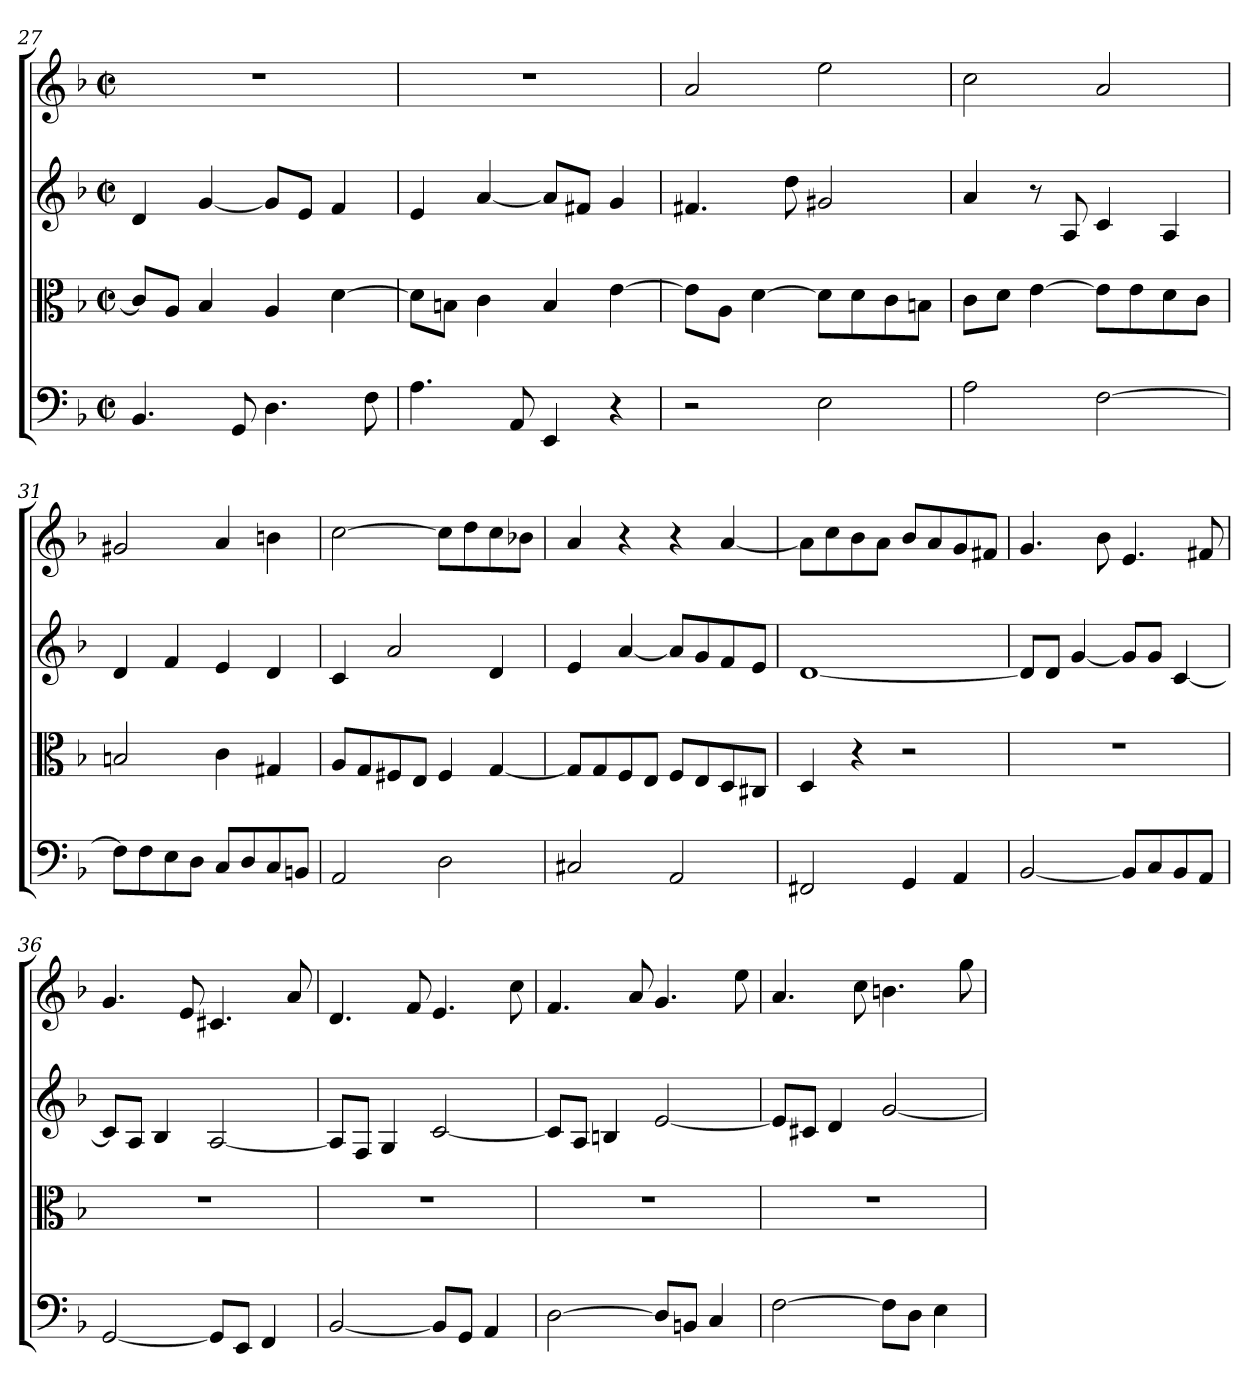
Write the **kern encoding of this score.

**kern	**kern	**kern	**kern
*part4	*part3	*part2	*part1
*staff4	*staff3	*staff2	*staff1
*clefF4	*clefC3	*clefG2	*clefG2
*k[b-]	*k[b-]	*k[b-]	*k[b-]
*d:	*d:	*d:	*d:
*M2/2	*M2/2	*M2/2	*M2/2
*met(c|)	*met(c|)	*met(c|)	*met(c|)
=27	=27	=27	=27
4.BB-	8cL]	4d	1r
.	8AJ	.	.
.	4B-	[4g	.
8GG	.	.	.
4.D	4A	8gL]	.
.	.	8eJ	.
.	[4d	4f	.
8F	.	.	.
=28	=28	=28	=28
4.A	8dL]	4e	1r
.	8BnJ	.	.
.	4c	[4a	.
8AA	.	.	.
4EE	4B	8aL]	.
.	.	8f#XJ	.
4r	[4e	4g	.
!!LO:PB:g=z
=29	=29	=29	=29
2r	8eL]	4.f#X	2a
.	8AJ	.	.
.	[4d	.	.
.	.	8dd	.
2E	8dL]	2g#X	2ee
.	8d	.	.
.	8c	.	.
.	8BnJ	.	.
=30	=30	=30	=30
2A	8cL	4a	2cc
.	8dJ	.	.
.	[4e	8r	.
.	.	8A	.
[2F	8eL]	4c	2a
.	8e	.	.
.	8d	4A	.
.	8cJ	.	.
=31	=31	=31	=31
8FL]	2Bn	4d	2g#X
8F	.	.	.
8E	.	4f	.
8DJ	.	.	.
8CL	4c	4e	4a
8D	.	.	.
8C	4G#X	4d	4bn
8BBnJ	.	.	.
=32	=32	=32	=32
2AA	8AL	4c	[2cc
.	8G	.	.
.	8F#X	2a	.
.	8EJ	.	.
2D	4F#	.	8ccL]
.	.	.	8dd
.	[4G	4d	8cc
.	.	.	8b-XJ
=33	=33	=33	=33
2C#X	8GL]	4e	4a
.	8G	.	.
.	8F	[4a	4r
.	8EJ	.	.
2AA	8FL	8aL]	4r
.	8E	8g	.
.	8D	8f	[4a
.	8C#XJ	8eJ	.
=34	=34	=34	=34
2FF#X	4D	[1d	8aL]
.	.	.	8cc
.	4r	.	8b-
.	.	.	8aJ
4GG	2r	.	8b-L
.	.	.	8a
4AA	.	.	8g
.	.	.	8f#XJ
!!LO:LB:g=z
=35	=35	=35	=35
[2BB-	1r	8dL]	4.g
.	.	8dJ	.
.	.	[4g	.
.	.	.	8b-
8BB-L]	.	8gL]	4.e
8C	.	8gJ	.
8BB-	.	[4c	.
8AAJ	.	.	8f#X
=36	=36	=36	=36
[2GG	1r	8cL]	4.g
.	.	8AJ	.
.	.	4B-	.
.	.	.	8e
8GGL]	.	[2A	4.c#X
8EEJ	.	.	.
4FF	.	.	.
.	.	.	8a
=37	=37	=37	=37
[2BB-	1r	8AL]	4.d
.	.	8FJ	.
.	.	4G	.
.	.	.	8f
8BB-L]	.	[2c	4.e
8GGJ	.	.	.
4AA	.	.	.
.	.	.	8cc
=38	=38	=38	=38
[2D	1r	8cL]	4.f
.	.	8AJ	.
.	.	4Bn	.
.	.	.	8a
8DL]	.	[2e	4.g
8BBnJ	.	.	.
4C	.	.	.
.	.	.	8ee
=39	=39	=39	=39
[2F	1r	8eL]	4.a
.	.	8c#XJ	.
.	.	4d	.
.	.	.	8cc
8FL]	.	[2g	4.bn
8DJ	.	.	.
4E	.	.	.
.	.	.	8gg
=	=	=	=
*-	*-	*-	*-
